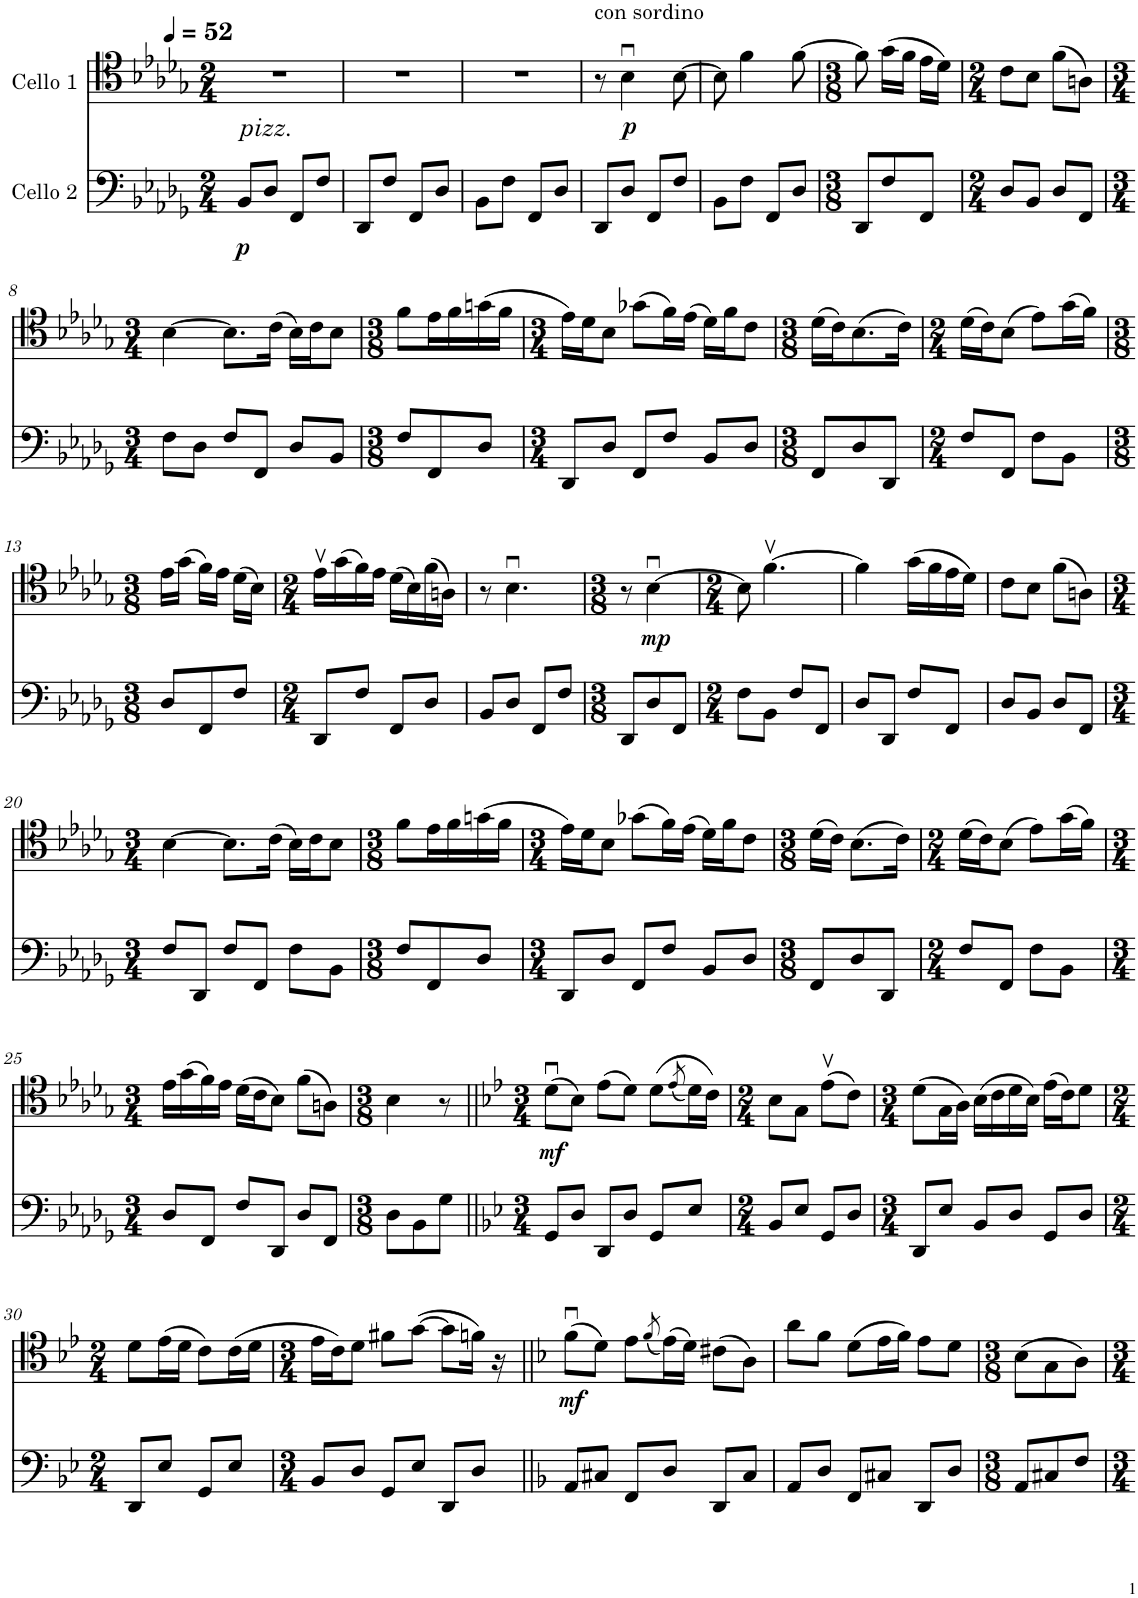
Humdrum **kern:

**kern	**dynam	**kern	**dynam
*part2	*part2	*part1	*part1
*staff2	*staff2	*staff1	*staff1
*I"Cello 2	*	*I"Cello 1	*
*clefF4	*	*clefC4	*
*k[b-e-a-d-g-]	*	*k[b-e-a-d-g-]	*
*M2/4	*	*M2/4	*
*MM52	*	*MM52	*
=1	=1	=1	=1
!LO:TX:a:i:t=pizz.	!	!	!
!	!LO:DY:b	!	!
8BB-/L	p	2r	.
8D-/J	.	.	.
8FF/L	.	.	.
8F/J	.	.	.
=2	=2	=2	=2
8DD-/L	.	2r	.
8F/J	.	.	.
8FF/L	.	.	.
8D-/J	.	.	.
=3	=3	=3	=3
8BB-\L	.	2r	.
8F\J	.	.	.
8FF/L	.	.	.
8D-/J	.	.	.
=4	=4	=4	=4
!	!	!LO:TX:a:t=con sordino	!
8DD-/L	.	8r	.
!	!	!	!LO:DY:b
8D-/J	.	4B-u\	p
8FF/L	.	.	.
8F/J	.	[8B-\	.
=5	=5	=5	=5
8BB-\L	.	8B-\]	.
8F\J	.	4f\	.
8FF/L	.	.	.
8D-/J	.	[8f\	.
=6	=6	=6	=6
*M3/8	*	*M3/8	*
8DD-/L	.	8f\]	.
8F/	.	(16g-\LL	.
.	.	16f\JJ	.
8FF/J	.	16e-\LL	.
.	.	16d-\JJ)	.
=7	=7	=7	=7
*M2/4	*	*M2/4	*
8D-/L	.	8c\L	.
8BB-/J	.	8B-\J	.
8D-/L	.	(8f\L	.
8FF/J	.	8An\J)	.
!!LO:LB:g=z
=8	=8	=8	=8
*M3/4	*	*M3/4	*
8F\L	.	[4B-\	.
8D-\J	.	.	.
8F/L	.	8.B-\L]	.
8FF/J	.	.	.
.	.	(16c\Jk	.
8D-/L	.	16B-\LL)	.
.	.	16c\J	.
8BB-/J	.	8B-\J	.
=9	=9	=9	=9
*M3/8	*	*M3/8	*
8F/L	.	8f\L	.
8FF/	.	16e-\L	.
.	.	16f\	.
8D-/J	.	(16gn\	.
.	.	16f\JJ	.
=10	=10	=10	=10
*M3/4	*	*M3/4	*
8DD-/L	.	16e-\LL)	.
.	.	16d-\J	.
8D-/J	.	8B-\J	.
8FF/L	.	(8g-X\L	.
8F/J	.	16f\L)	.
.	.	(16e-\JJ	.
8BB-/L	.	16d-\LL)	.
.	.	16f\J	.
8D-/J	.	8c\J	.
=11	=11	=11	=11
*M3/8	*	*M3/8	*
8FF/L	.	(16d-\LL	.
.	.	16c\J)	.
8D-/	.	(8.B-\	.
8DD-/J	.	.	.
.	.	16c\Jk)	.
=12	=12	=12	=12
*M2/4	*	*M2/4	*
8F/L	.	(16d-\LL	.
.	.	16c\J)	.
8FF/J	.	(8B-\J	.
8F\L	.	8e-\L)	.
8BB-\J	.	(16g-\L	.
.	.	16f\JJ)	.
!!LO:LB:g=z
=13	=13	=13	=13
*M3/8	*	*M3/8	*
8D-/L	.	16e-\LL	.
.	.	(16g-\JJ	.
8FF/	.	16f\LL)	.
.	.	16e-\JJ	.
8F/J	.	(16d-\LL	.
.	.	16B-\JJ)	.
=14	=14	=14	=14
*M2/4	*	*M2/4	*
8DD-/L	.	16e-v\LL	.
.	.	(16g-\	.
8F/J	.	16f\)	.
.	.	16e-\JJ	.
8FF/L	.	(16d-\LL	.
.	.	16B-\)	.
8D-/J	.	(16f\	.
.	.	16An\JJ)	.
=15	=15	=15	=15
8BB-/L	.	8r	.
8D-/J	.	4.B-u\	.
8FF/L	.	.	.
8F/J	.	.	.
=16	=16	=16	=16
*M3/8	*	*M3/8	*
8DD-/L	.	8r	.
!	!	!	!LO:DY:b
8D-/	.	[4B-u\	mp
8FF/J	.	.	.
=17	=17	=17	=17
*M2/4	*	*M2/4	*
8F\L	.	8B-\]	.
8BB-\J	.	[4.fv\	.
8F/L	.	.	.
8FF/J	.	.	.
=18	=18	=18	=18
8D-/L	.	4f\]	.
8DD-/J	.	.	.
8F/L	.	(16g-\LL	.
.	.	16f\	.
8FF/J	.	16e-\	.
.	.	16d-\JJ)	.
=19	=19	=19	=19
8D-/L	.	8c\L	.
8BB-/J	.	8B-\J	.
8D-/L	.	(8f\L	.
8FF/J	.	8An\J)	.
!!LO:LB:g=z
=20	=20	=20	=20
*M3/4	*	*M3/4	*
8F/L	.	[4B-\	.
8DD-/J	.	.	.
8F/L	.	8.B-\L]	.
8FF/J	.	.	.
.	.	(16c\Jk	.
8F\L	.	16B-\LL)	.
.	.	16c\J	.
8BB-\J	.	8B-\J	.
=21	=21	=21	=21
*M3/8	*	*M3/8	*
8F/L	.	8f\L	.
8FF/	.	16e-\L	.
.	.	16f\	.
8D-/J	.	(16gn\	.
.	.	16f\JJ	.
=22	=22	=22	=22
*M3/4	*	*M3/4	*
8DD-/L	.	16e-\LL)	.
.	.	16d-\J	.
8D-/J	.	8B-\J	.
8FF/L	.	(8g-X\L	.
8F/J	.	16f\L)	.
.	.	(16e-\JJ	.
8BB-/L	.	16d-\LL)	.
.	.	16f\J	.
8D-/J	.	8c\J	.
=23	=23	=23	=23
*M3/8	*	*M3/8	*
8FF/L	.	(16d-\LL	.
.	.	16c\JJ)	.
8D-/	.	(8.B-\L	.
8DD-/J	.	.	.
.	.	16c\Jk)	.
=24	=24	=24	=24
*M2/4	*	*M2/4	*
8F/L	.	(16d-\LL	.
.	.	16c\J)	.
8FF/J	.	(8B-\J	.
8F\L	.	8e-\L)	.
8BB-\J	.	(16g-\L	.
.	.	16f\JJ)	.
!!LO:LB:g=z
=25	=25	=25	=25
*M3/4	*	*M3/4	*
8D-/L	.	16e-\LL	.
.	.	(16g-\	.
8FF/J	.	16f\)	.
.	.	16e-\JJ	.
8F/L	.	(16d-\LL	.
.	.	16c\J	.
8DD-/J	.	8B-\J)	.
8D-/L	.	(8f\L	.
8FF/J	.	8An\J)	.
=26	=26	=26	=26
*M3/8	*	*M3/8	*
8D-\L	.	4B-\	.
8BB-\	.	.	.
8G-\J	.	8r	.
=27||	=27||	=27||	=27||
*k[b-e-]	*	*k[b-e-]	*
*M3/4	*	*M3/4	*
!	!	!	!LO:DY:b
8GG/L	.	(8du\L	mf
8D/J	.	8B-\J)	.
8DD/L	.	(8e-\L	.
8D/J	.	8d\J)	.
8GG/L	.	(8d\L	.
.	.	(8qe-/	.
8E-/J	.	16d\L)	.
.	.	16c\JJ)	.
=28	=28	=28	=28
*M2/4	*	*M2/4	*
8BB-/L	.	8B-\L	.
8E-/J	.	8G\J	.
8GG/L	.	(8e-v\L	.
8D/J	.	8c\J)	.
=29	=29	=29	=29
*M3/4	*	*M3/4	*
8DD/L	.	(8d\L	.
8E-/J	.	16G\L	.
.	.	16A\JJ)	.
8BB-/L	.	(16B-\LL	.
.	.	16c\	.
8D/J	.	16d\	.
.	.	16B-\JJ)	.
8GG/L	.	(16e-\LL	.
.	.	16c\J)	.
8D/J	.	8d\J	.
!!LO:LB:g=z
=30	=30	=30	=30
*M2/4	*	*M2/4	*
8DD/L	.	8d\L	.
8E-/J	.	(16e-\L	.
.	.	16d\JJ	.
8GG/L	.	8c\L)	.
8E-/J	.	(16c\L	.
.	.	16d\JJ	.
=31	=31	=31	=31
*M3/4	*	*M3/4	*
8BB-/L	.	16e-\LL	.
.	.	16c\J)	.
8D/J	.	8d\J	.
8GG/L	.	8f#X\L	.
8E-/J	.	([8g\J	.
8DD/L	.	8g\L]	.
8D/J	.	16fn\Jk)	.
.	.	16r	.
=32||	=32||	=32||	=32||
*k[b-]	*	*k[b-]	*
!	!	!	!LO:DY:b
8AA/L	.	(8fu\L	mf
8C#X/J	.	8d\J)	.
8FF/L	.	8e\L	.
.	.	(8qf/	.
8D/J	.	(16e\L)	.
.	.	16d\JJ)	.
8DD/L	.	(8c#X\L	.
8C#/J	.	8A\J)	.
=33	=33	=33	=33
8AA/L	.	8a\L	.
8D/J	.	8f\J	.
8FF/L	.	(8d\L	.
8C#X/J	.	16e\L	.
.	.	16f\JJ)	.
8DD/L	.	8e\L	.
8D/J	.	8d\J	.
=34	=34	=34	=34
*M3/8	*	*M3/8	*
8AA/L	.	(8B-\L	.
8C#X/	.	8G\	.
8F/J	.	8A\J)	.
=	=	=	=
*-	*-	*-	*-
